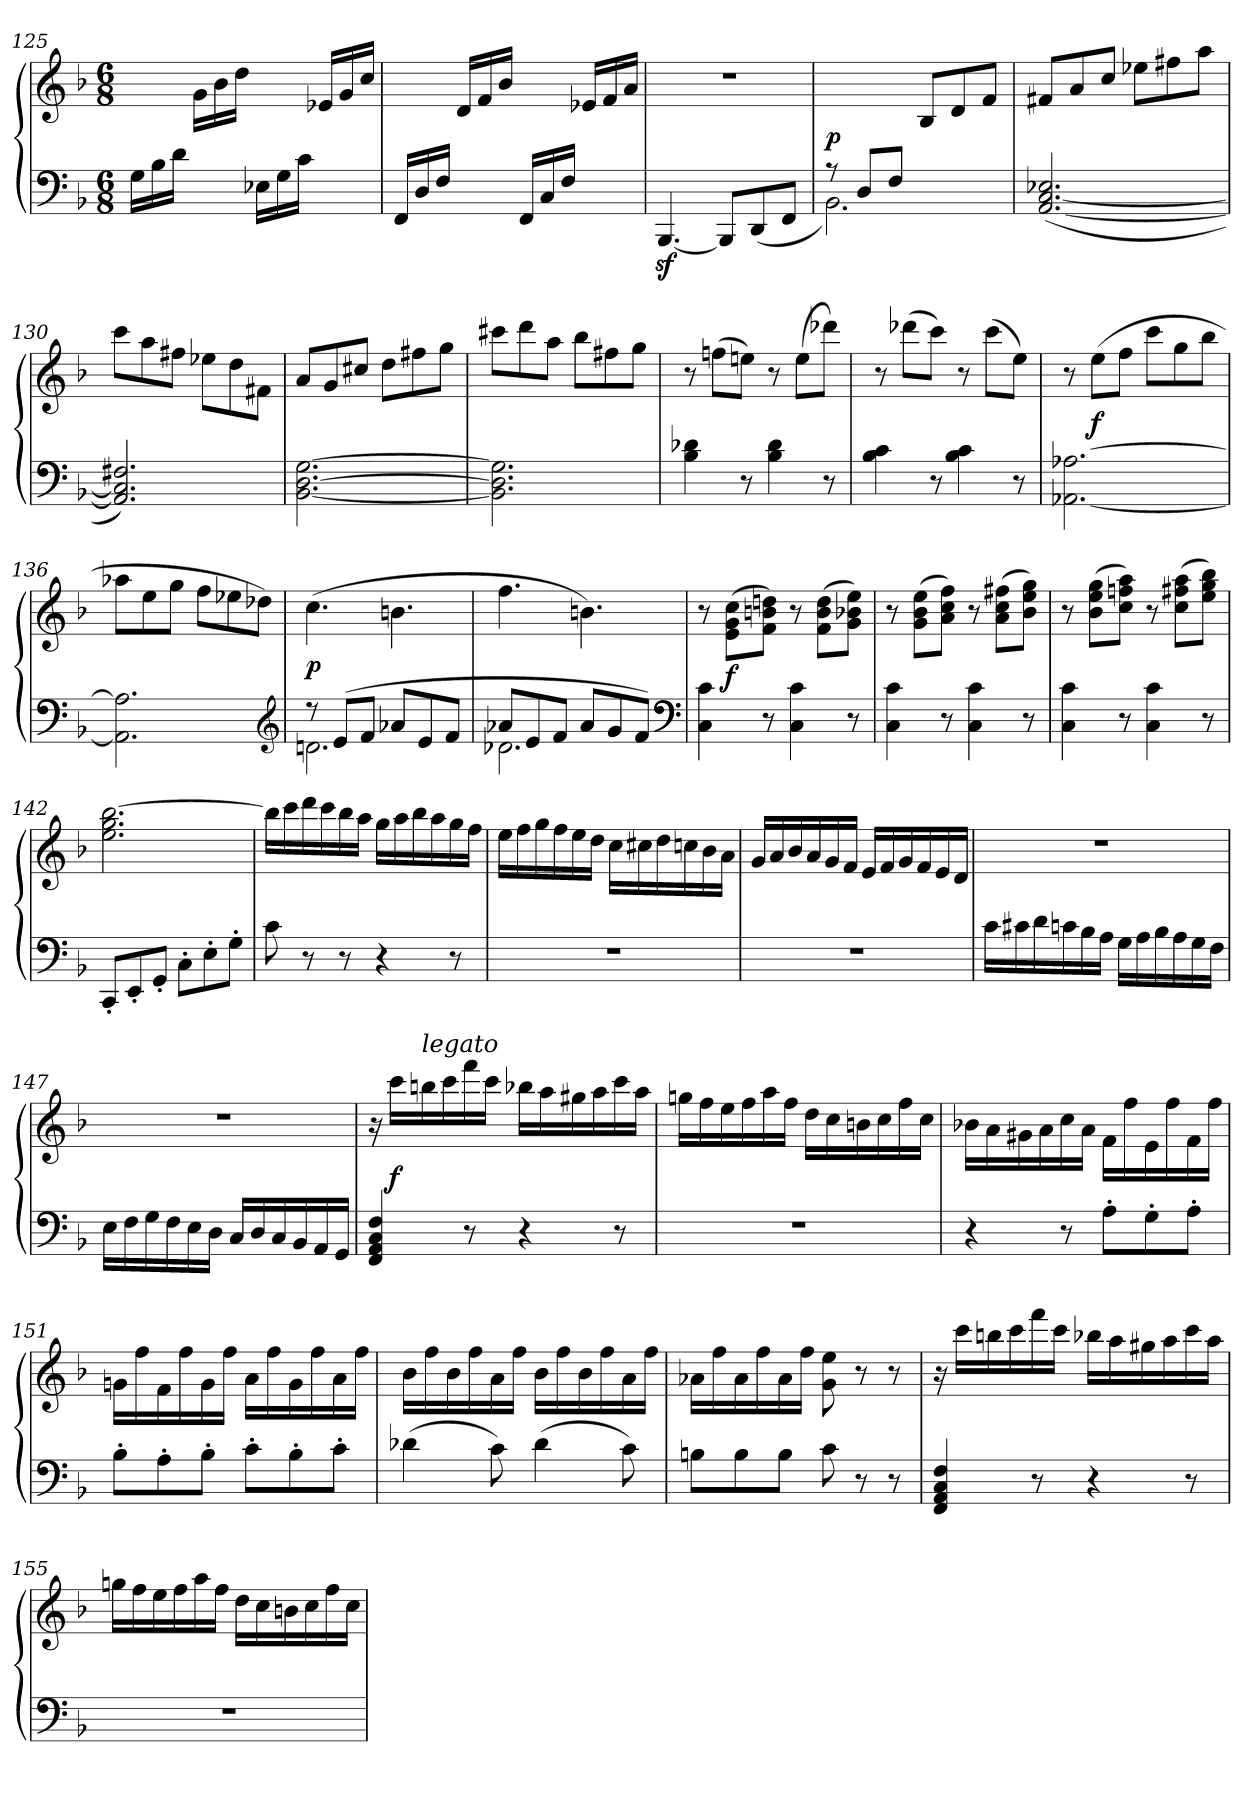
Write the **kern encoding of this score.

**kern	**kern	**dynam
*part1	*part1	*part1
*staff2	*staff1	*staff1/2
*clefF4	*clefG2	*
*k[b-]	*k[b-]	*
*F:	*F:	*
*M6/8	*M6/8	*
=125	=125	=125
16GLL	8.ryy	.
16B-	.	.
16dJJ	.	.
8.ryy	16gLL	.
.	16b-	.
.	16ddJJ	.
16E-XLL	8.ryy	.
16G	.	.
16cJJ	.	.
8.ryy	16e-XLL	.
.	16g	.
.	16ccJJ	.
=126	=126	=126
16FFLL	8.ryy	.
16D	.	.
16FJJ	.	.
8.ryy	16dLL	.
.	16f	.
.	16b-JJ	.
16FFLL	8.ryy	.
16C	.	.
16FJJ	.	.
8.ryy	16e-XLL	.
.	16f	.
.	16aJJ	.
=127	=127	=127
[4.BBB-z	2.r	.
8BBB-L]	.	.
(<8DD	.	.
8FFJ	.	.
=128	=128	=128
*^	*	*
8rA	2.BB-)	4.ryy	p
8DL	.	.	.
8FJ	.	.	.
4.ryy	.	8B-/L	.
.	.	8d	.
.	.	8fJ	.
*v	*v	*	*
=129	=129	=129
(>[2.AA [2.C 2.E-X	8f#XL	.
.	8a	.
.	8ccJ	.
.	8ee-XL	.
.	8ff#X	.
.	8aaJ	.
=130	=130	=130
2.AA] 2.C] 2.F#X)	8cccL	.
.	8aa	.
.	8ff#XJ	.
.	8ee-XL	.
.	8dd	.
.	8f#XJ	.
=131	=131	=131
[2.BB- [2.D [2.G	8aL	.
.	8g	.
.	8cc#XJ	.
.	8ddL	.
.	8ff#X	.
.	8ggJ	.
=132	=132	=132
2.BB-] 2.D] 2.G]	8ccc#XL	.
.	8ddd	.
.	8aaJ	.
.	8bb-L	.
.	8ff#X	.
.	8ggJ	.
=133	=133	=133
4B- 4d-X	8r	.
.	(8ffnL	.
8r	8eenJ)	.
4B- 4d-	8r	.
.	(8eeL	.
8r	8ddd-XJ)	.
=134	=134	=134
4B- 4c	8r	.
.	(8ddd-XL	.
8r	8cccJ)	.
4B- 4c	8r	.
.	(8cccL	.
8r	8eeJ)	.
=135	=135	=135
[2.AA-X [2.A-X	8r	.
.	(8eeL	f
.	8ffJ	.
.	8cccL	.
.	8gg	.
.	8bb-J	.
=136	=136	=136
2.AA-] 2.A-]	8aa-XL	.
.	8ee	.
.	8ggJ	.
.	8ffL	.
.	8ee-X	.
.	8dd-XJ)	.
*clefG2	*	*
=137	=137	=137
*^	*	*
8r	2.dn	(4.cc	p
(8eL	.	.	.
8fJ	.	.	.
8a-XL	.	4.bn	.
8e	.	.	.
8fJ	.	.	.
=138	=138	=138	=138
8a-XL	2.d-X	4.ff	.
8e	.	.	.
8fJ	.	.	.
8a-L	.	4.bn)	.
8g	.	.	.
8fJ)	.	.	.
*v	*v	*	*
*clefF4	*	*
=139	=139	=139
4C 4c	8r	.
.	(8e\ 8g\ 8cc\L	f
8r	8f\ 8bn\ 8ddn\J)	.
4C 4c	8r	.
.	(8f 8b 8ddL	.
8r	8g 8b-X 8eeJ)	.
=140	=140	=140
4C 4c	8r	.
.	(8g 8b- 8eeL	.
8r	8a 8cc 8ffJ)	.
4C 4c	8r	.
.	(8a 8cc 8ff#XL	.
8r	8b- 8ee 8ggJ)	.
=141	=141	=141
4C 4c	8r	.
.	(8b- 8ee 8ggL	.
8r	8cc 8ffn 8aaJ)	.
4C 4c	8r	.
.	(8cc 8ff#X 8aaL	.
8r	8ee 8gg 8bb-J)	.
=142	=142	=142
8CC'L	2.ee 2.gg [2.bb-	.
8EE'	.	.
8GG'J	.	.
8C'L	.	.
8E'	.	.
8G'J	.	.
=143	=143	=143
8c	16bb-LL]	.
.	16ccc	.
8r	16ddd	.
.	16ccc	.
8r	16bb-	.
.	16aaJJ	.
4r	16ggLL	.
.	16aa	.
.	16bb-	.
.	16aa	.
8r	16gg	.
.	16ffJJ	.
=144	=144	=144
2.r	16eeLL	.
.	16ff	.
.	16gg	.
.	16ff	.
.	16ee	.
.	16ddJJ	.
.	16ccLL	.
.	16cc#X	.
.	16dd	.
.	16ccn	.
.	16b-	.
.	16aJJ	.
=145	=145	=145
2.r	16gLL	.
.	16a	.
.	16b-	.
.	16a	.
.	16g	.
.	16fJJ	.
.	16eLL	.
.	16f	.
.	16g	.
.	16f	.
.	16e	.
.	16dJJ	.
=146	=146	=146
16cLL	2.r	.
16c#X	.	.
16d	.	.
16cn	.	.
16B-	.	.
16AJJ	.	.
16GLL	.	.
16A	.	.
16B-	.	.
16A	.	.
16G	.	.
16FJJ	.	.
=147	=147	=147
16ELL	2.r	.
16F	.	.
16G	.	.
16F	.	.
16E	.	.
16DJJ	.	.
16CLL	.	.
16D	.	.
16C	.	.
16BB-	.	.
16AA	.	.
16GGJJ	.	.
=148	=148	=148
4FF 4AA 4C 4F	16r	.
.	16cccLL	f
!	!LO:TX:a:i:t=legato	!
.	16bbn	.
.	16ccc	.
8r	16fff	.
.	16cccJJ	.
4r	16bb-XLL	.
.	16aa	.
.	16gg#X	.
.	16aa	.
8r	16ccc	.
.	16aaJJ	.
=149	=149	=149
2.r	16ggnLL	.
.	16ff	.
.	16ee	.
.	16ff	.
.	16aa	.
.	16ffJJ	.
.	16ddLL	.
.	16cc	.
.	16bn	.
.	16cc	.
.	16ff	.
.	16ccJJ	.
=150	=150	=150
4r	16b-X\LL	.
.	16a\	.
.	16g#X\	.
.	16a\	.
8r	16cc\	.
.	16a\JJ	.
8A'L	16fLL	.
.	16ff	.
8G'	16e	.
.	16ff	.
8A'J	16f	.
.	16ffJJ	.
=151	=151	=151
8B-'L	16gnLL	.
.	16ff	.
8A'	16f	.
.	16ff	.
8B-'J	16g	.
.	16ffJJ	.
8c'L	16aLL	.
.	16ff	.
8B-'	16g	.
.	16ff	.
8c'J	16a	.
.	16ffJJ	.
=152	=152	=152
(4d-X	16b-LL	.
.	16ff	.
.	16b-	.
.	16ff	.
8c)	16a	.
.	16ffJJ	.
(4d-	16b-LL	.
.	16ff	.
.	16b-	.
.	16ff	.
8c)	16a	.
.	16ffJJ	.
=153	=153	=153
8BnL	16a-XLL	.
.	16ff	.
8B	16a-	.
.	16ff	.
8BJ	16a-	.
.	16ffJJ	.
8c	8g 8ee	.
8r	8r	.
8r	8r	.
=154	=154	=154
4FF 4AA 4C 4F	16r	.
.	16cccLL	.
.	16bbn	.
.	16ccc	.
8r	16fff	.
.	16cccJJ	.
4r	16bb-XLL	.
.	16aa	.
.	16gg#X	.
.	16aa	.
8r	16ccc	.
.	16aaJJ	.
=155	=155	=155
2.r	16ggnLL	.
.	16ff	.
.	16ee	.
.	16ff	.
.	16aa	.
.	16ffJJ	.
.	16ddLL	.
.	16cc	.
.	16bn	.
.	16cc	.
.	16ff	.
.	16ccJJ	.
=	=	=
*-	*-	*-
